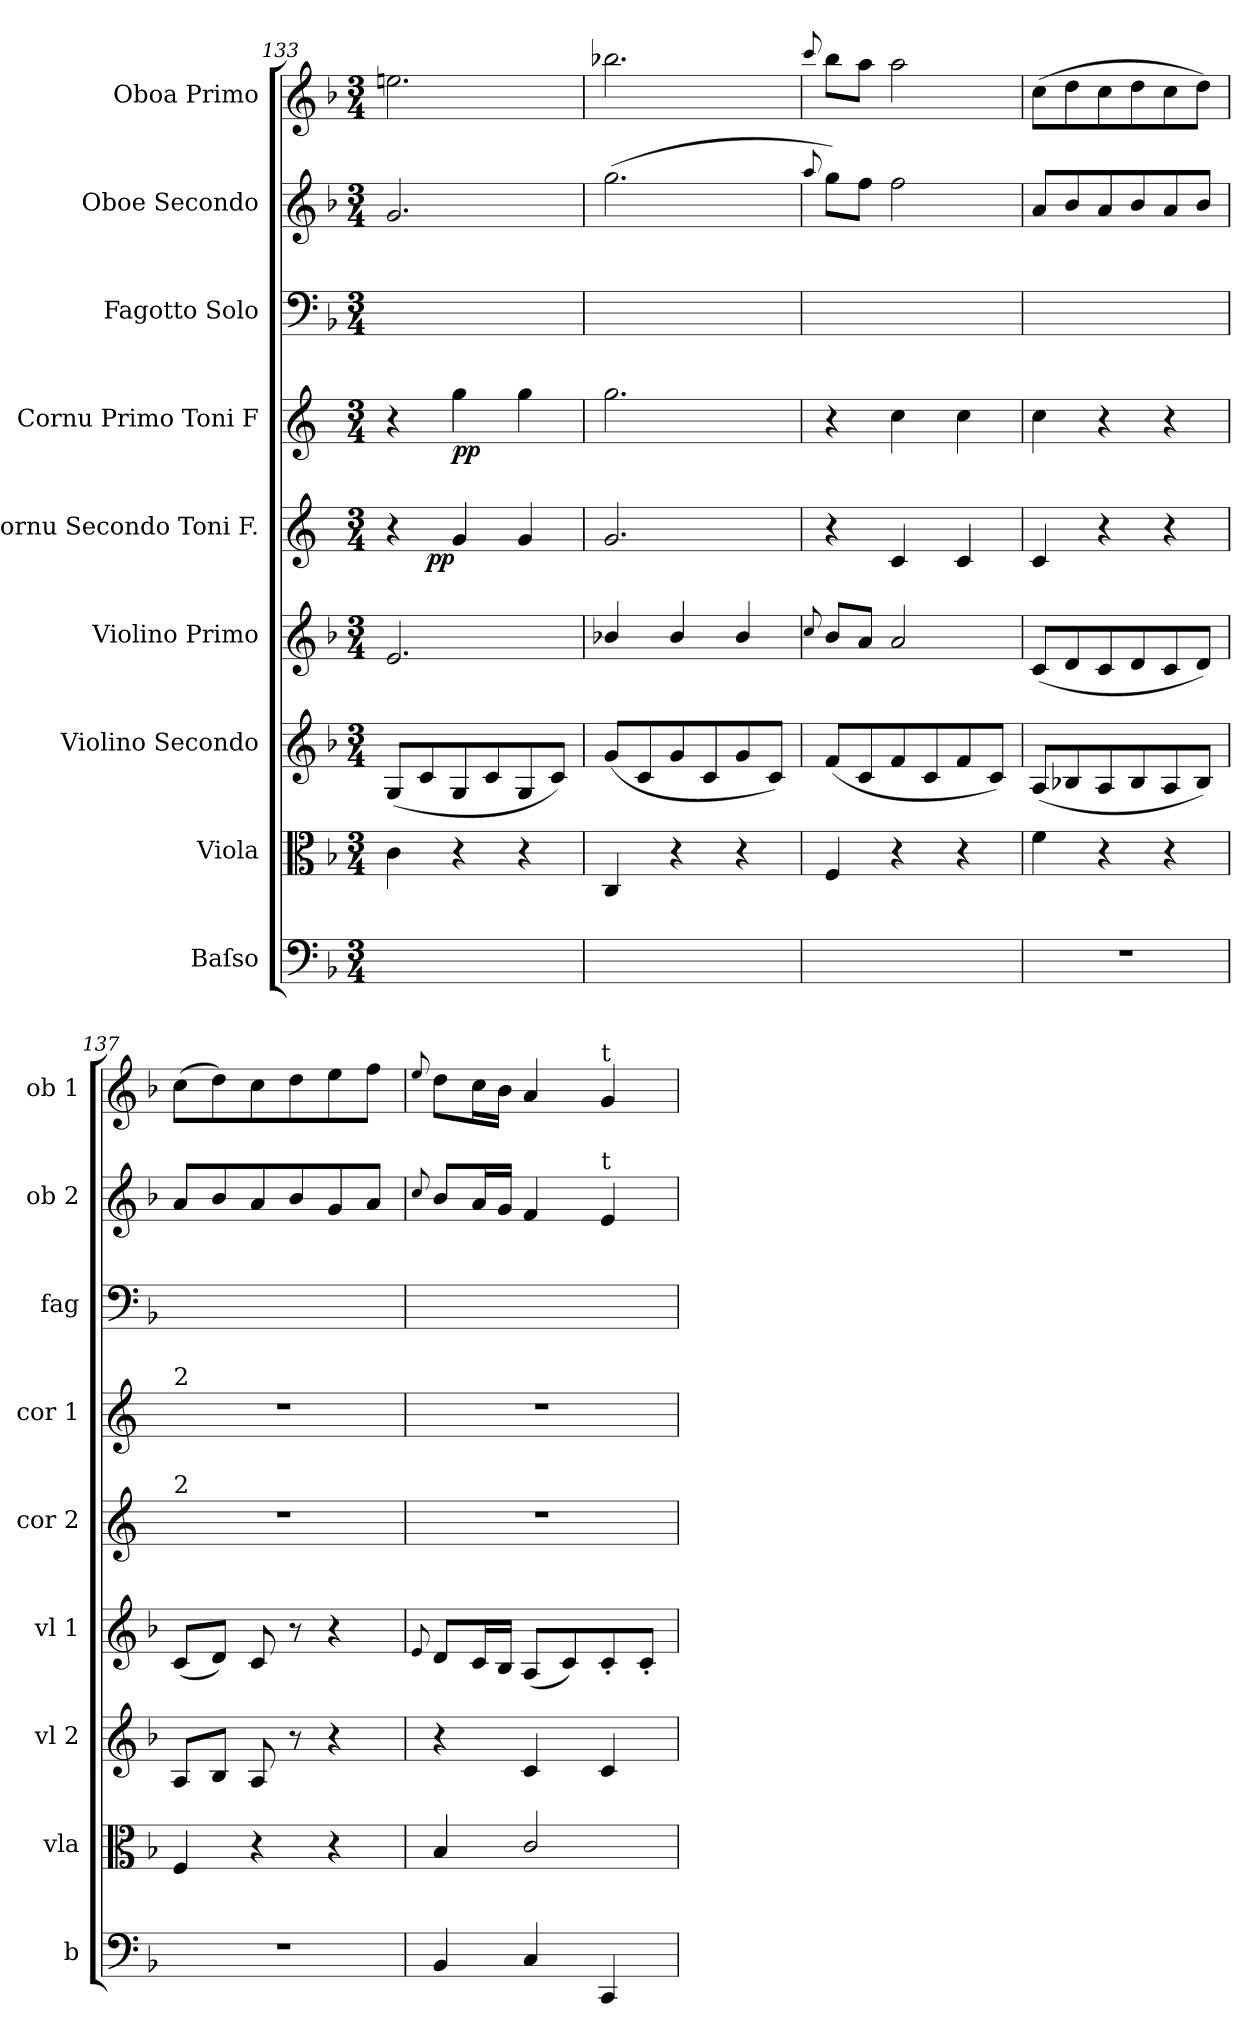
**kern	**kern	**kern	**kern	**kern	**dynam	**kern	**dynam	**kern	**kern	**kern
*part9	*part8	*part7	*part6	*part5	*part5	*part4	*part4	*part3	*part2	*part1
*staff9	*staff8	*staff7	*staff6	*staff5	*staff5	*staff4	*staff4	*staff3	*staff2	*staff1
*I"Baſso	*I"Viola	*I"Violino Secondo	*I"Violino Primo	*I"Cornu Secondo Toni F.	*	*I"Cornu Primo Toni F	*	*I"Fagotto Solo	*I"Oboe Secondo	*I"Oboa Primo
*I'b	*I'vla	*I'vl 2	*I'vl 1	*I'cor 2	*	*I'cor 1	*	*I'fag	*I'ob 2	*I'ob 1
*clefF4	*clefC3	*clefG2	*clefG2	*clefG2	*	*clefG2	*	*clefF4	*clefG2	*clefG2
*	*	*	*	*ITrd4c7	*	*ITrd4c7	*	*	*	*
*k[b-]	*k[b-]	*k[b-]	*k[b-]	*k[b-]	*	*k[b-]	*	*k[b-]	*k[b-]	*k[b-]
*F:	*F:	*F:	*F:	*F:	*	*F:	*	*F:	*F:	*F:
*M3/4	*M3/4	*M3/4	*M3/4	*M3/4	*	*M3/4	*	*M3/4	*M3/4	*M3/4
=133	=133	=133	=133	=133	=133	=133	=133	=133	=133	=133
2.ryy	4c\	(8G/L	2.e/	4r	.	4r	.	2.ryy	2.g/	2.een\
.	.	8c/	.	.	.	.	.	.	.	.
!	!	!	!	!	!LO:DY:rj	!	!	!	!	!
.	4r	8G/	.	4c/	pp	4cc\	pp	.	.	.
.	.	8c/	.	.	.	.	.	.	.	.
.	4r	8G/	.	4c/	.	4cc\	.	.	.	.
.	.	8c/J)	.	.	.	.	.	.	.	.
=134	=134	=134	=134	=134	=134	=134	=134	=134	=134	=134
2.ryy	4C/	(8g/L	4b-X/	2.c/	.	2.cc\	.	2.ryy	(2.gg\	2.bb-X\
.	.	8c/	.	.	.	.	.	.	.	.
.	4r	8g/	4b-/	.	.	.	.	.	.	.
.	.	8c/	.	.	.	.	.	.	.	.
.	4r	8g/	4b-/	.	.	.	.	.	.	.
.	.	8c/J)	.	.	.	.	.	.	.	.
=135	=135	=135	=135	=135	=135	=135	=135	=135	=135	=135
.	.	.	8qqcc/	.	.	.	.	.	8qqaa/	8qqccc/
2.ryy	4F/	(8f/L	8b-/L	4r	.	4r	.	2.ryy	8gg\L)	8bb-\L
.	.	8c/	8a/J	.	.	.	.	.	8ff\J	8aa\J
.	4r	8f/	2a/	4F/	.	4f\	.	.	2ff\	2aa\
.	.	8c/	.	.	.	.	.	.	.	.
.	4r	8f/	.	4F/	.	4f\	.	.	.	.
.	.	8c/J)	.	.	.	.	.	.	.	.
=136	=136	=136	=136	=136	=136	=136	=136	=136	=136	=136
2.r	4f\	(8A/L	(8c/L	4F/	.	4f\	.	2.ryy	8a/L	(8cc\L
.	.	8B-X/	8d/	.	.	.	.	.	8b-/	8dd\
.	4r	8A/	8c/	4r	.	4r	.	.	8a/	8cc\
.	.	8B-/	8d/	.	.	.	.	.	8b-/	8dd\
.	4r	8A/	8c/	4r	.	4r	.	.	8a/	8cc\
.	.	8B-/J)	8d/J)	.	.	.	.	.	8b-/J	8dd\J)
=137	=137	=137	=137	=137	=137	=137	=137	=137	=137	=137
!	!	!	!	!	!	!LO:TX:a:t=2	!	!	!	!
!	!	!	!	!LO:TX:a:t=2	!	!	!	!	!	!
2.r	4F/	8A/L	(8c/L	2.r	.	2.r	.	2.ryy	8a/L	(8cc\L
.	.	8B-/J	8d/J)	.	.	.	.	.	8b-/	8dd\)
.	4r	8A/	8c/	.	.	.	.	.	8a/	8cc\
.	.	8r	8r	.	.	.	.	.	8b-/	8dd\
.	4r	4r	4r	.	.	.	.	.	8g/	8ee\
.	.	.	.	.	.	.	.	.	8a/J	8ff\J
=138	=138	=138	=138	=138	=138	=138	=138	=138	=138	=138
.	.	.	8qqe/	.	.	.	.	.	8qqcc/	8qqee/
4BB-/	4B-/	4r	8d/L	2.r	.	2.r	.	2.ryy	8b-/L	8dd\L
.	.	.	16c/L	.	.	.	.	.	16a/L	16cc\L
.	.	.	16B-/JJ	.	.	.	.	.	16g/JJ	16b-\JJ
4C/	2c/	4c/	(8A/L	.	.	.	.	.	4f/	4a/
.	.	.	8c/)	.	.	.	.	.	.	.
!	!	!	!	!	!	!	!	!	!	!LO:TX:a:t=t
!	!	!	!	!	!	!	!	!	!LO:TX:a:t=t	!
4CC/	.	4c/	8c'/	.	.	.	.	.	4e/	4g/
.	.	.	8c'/J	.	.	.	.	.	.	.
=	=	=	=	=	=	=	=	=	=	=
*-	*-	*-	*-	*-	*-	*-	*-	*-	*-	*-
